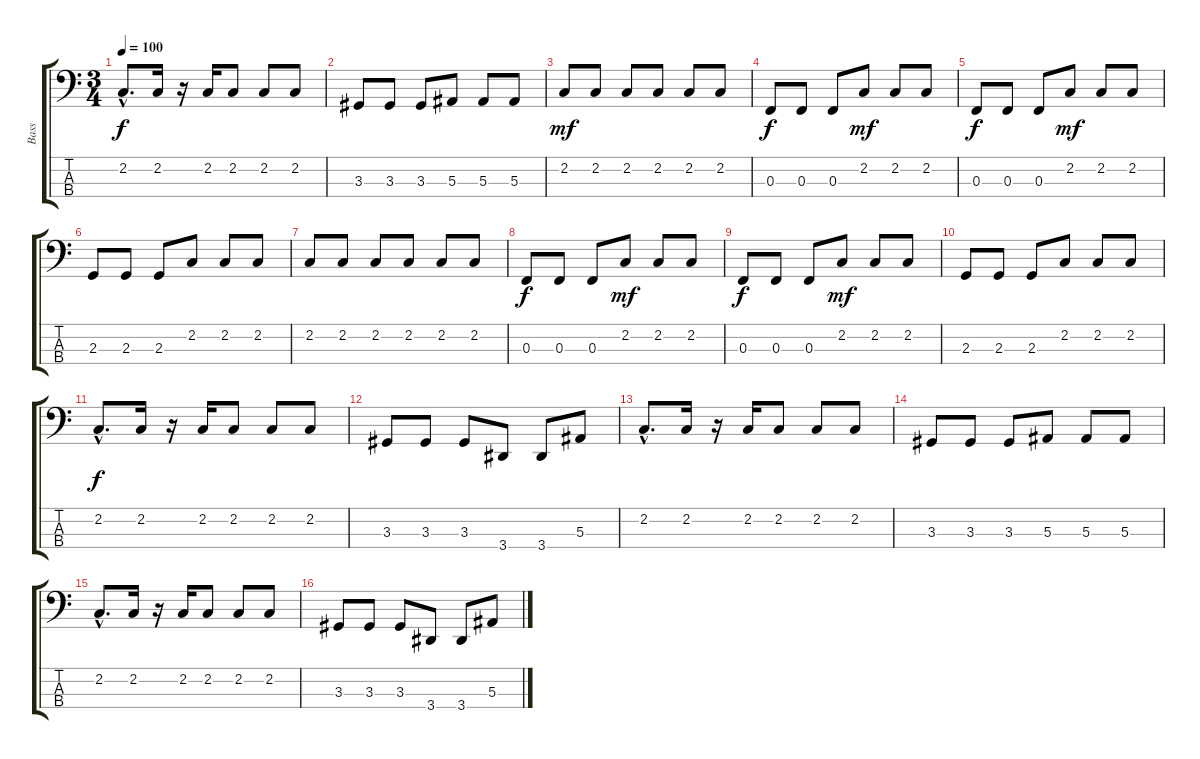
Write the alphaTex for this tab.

\track ("Bass" "Bass") {instrument slapbass1}
\staff {score tabs}
\tuning (Eb2 Bb1 F1 C1) {hide}
\ts (3 4)
\tempo 100
\clef f4
\ks c
2.2{hac}.8{d dy f} 2.2.16 r.16 2.2.16 2.2.8 2.2.8 2.2.8 |
3.3.8 3.3.8 3.3.8 5.3.8 5.3.8 5.3.8 |
2.2.8{dy mf} 2.2.8 2.2.8 2.2.8 2.2.8 2.2.8 |
0.3.8{dy f} 0.3.8 0.3.8 2.2.8{dy mf} 2.2.8 2.2.8 |
0.3.8{dy f} 0.3.8 0.3.8 2.2.8{dy mf} 2.2.8 2.2.8 |
2.3.8 2.3.8 2.3.8 2.2.8 2.2.8 2.2.8 |
2.2.8 2.2.8 2.2.8 2.2.8 2.2.8 2.2.8 |
0.3.8{dy f} 0.3.8 0.3.8 2.2.8{dy mf} 2.2.8 2.2.8 |
0.3.8{dy f} 0.3.8 0.3.8 2.2.8{dy mf} 2.2.8 2.2.8 |
2.3.8 2.3.8 2.3.8 2.2.8 2.2.8 2.2.8 |
2.2{hac}.8{d dy f} 2.2.16 r.16 2.2.16 2.2.8 2.2.8 2.2.8 |
3.3.8 3.3.8 3.3.8 3.4.8 3.4.8 5.3.8 |
2.2{hac}.8{d} 2.2.16 r.16 2.2.16 2.2.8 2.2.8 2.2.8 |
3.3.8 3.3.8 3.3.8 5.3.8 5.3.8 5.3.8 |
2.2{hac}.8{d} 2.2.16 r.16 2.2.16 2.2.8 2.2.8 2.2.8 |
3.3.8 3.3.8 3.3.8 3.4.8 3.4.8 5.3.8
